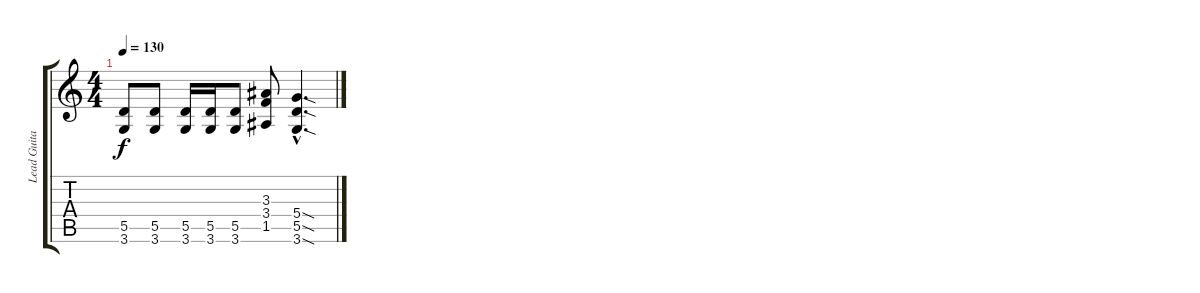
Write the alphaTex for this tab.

\track ("Lead Guitar" "Lead Guita") {instrument overdrivenguitar}
\staff {score tabs}
\tuning (E4 B3 G3 D3 A2 E2) {hide}
\ts (4 4)
\tempo 130
\clef g2
\ks c
(5.5 3.6).8{dy f} (5.5 3.6).8 (5.5 3.6).16 (5.5 3.6).16 (5.5 3.6).8 (3.3 3.4 1.5).8 (5.4{sod hac} 5.5{sod hac} 3.6{sod hac}).4{d}
